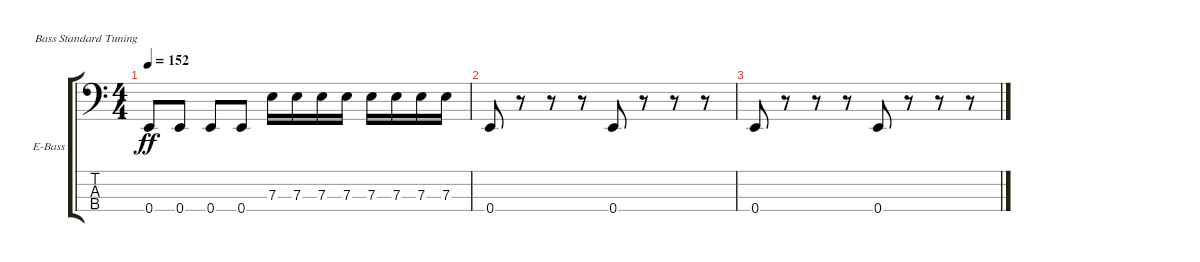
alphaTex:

\defaultSystemsLayout 4
\bracketExtendMode groupsimilarinstruments
\firstSystemTrackNameOrientation horizontal
\otherSystemsTrackNameOrientation horizontal
\track ("Electric Bass" "E-Bass") {instrument electricbassfinger}
\staff {score tabs}
\tuning (G2 D2 A1 E1)
\ts (4 4)
\tempo 152
\clef f4
\ks c
0.4.8{dy ff} 0.4.8 0.4.8 0.4.8 7.3.16 7.3.16 7.3.16 7.3.16 7.3.16 7.3.16 7.3.16 7.3.16 |
0.4.8 r.8 r.8 r.8 0.4.8 r.8 r.8 r.8 |
0.4.8 r.8 r.8 r.8 0.4.8 r.8 r.8 r.8
